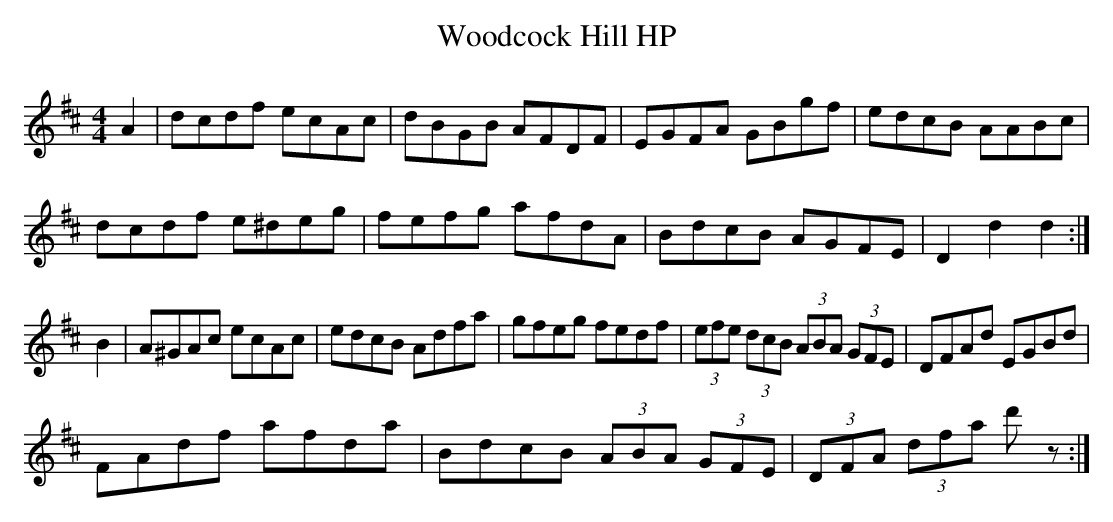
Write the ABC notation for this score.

X:1
T: Woodcock Hill HP
L: 1/8
M: 4/4
K: D
A2 | dcdf ecAc | dBGB AFDF | EGFA GBgf | edcB AABc |
dcdf e^deg | fefg afdA | BdcB AGFE | D2 d2 d2 :|
B2 | A^GAc ecAc | edcB Adfa | gfeg fedf | (3efe (3dcB (3ABA (3GFE |\
DFAd EGBd |
FAdf afda | BdcB (3ABA (3GFE | (3DFA (3dfa d' z :|
